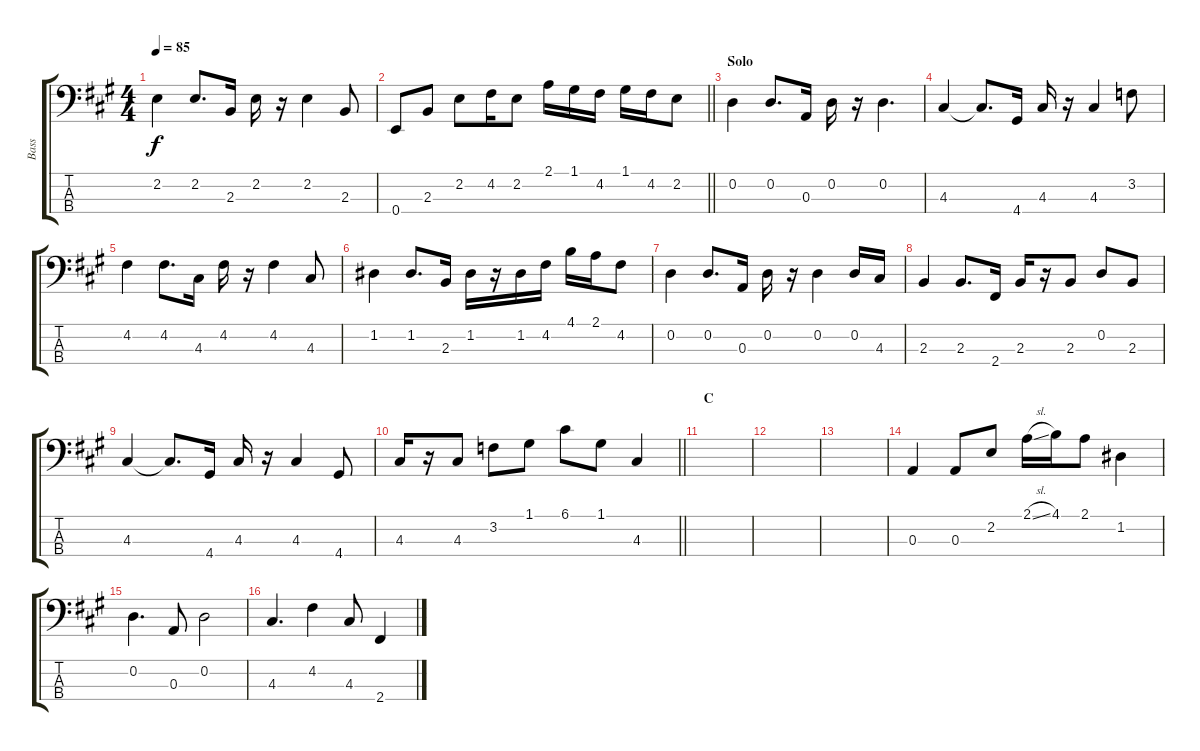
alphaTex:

\track ("Bass" "Bass") {instrument electricbassfinger}
\staff {score tabs}
\tuning (G2 D2 A1 E1) {hide}
\ts (4 4)
\tempo 85
\clef f4
\ks a
2.2.4{dy f} 2.2.8{d} 2.3.16 2.2.16 r.16 2.2.4 2.3.8 |
\barLineRight lightlight
0.4.8 2.3.8 2.2.8 4.2.16 2.2.8 2.1.16 1.1.16 4.2.16 1.1.16 4.2.16 2.2.8 |
\section ("" "Solo")
0.2.4 0.2.8{d} 0.3.16 0.2.16 r.16 0.2.4{d} |
4.3.4 4.3{t}.8{d} 4.4.16 4.3.16 r.16 4.3.4 3.2.8 |
4.2.4 4.2.8{d} 4.3.16 4.2.16 r.16 4.2.4 4.3.8 |
1.2.4 1.2.8{d} 2.3.16 1.2.16 r.16 1.2.16 4.2.16 4.1.16 2.1.16 4.2.8 |
0.2.4 0.2.8{d} 0.3.16 0.2.16 r.16 0.2.4 0.2.16 4.3.16 |
2.3.4 2.3.8{d} 2.4.16 2.3.16 r.16 2.3.8 0.2.8 2.3.8 |
4.3.4 4.3{t}.8{d} 4.4.16 4.3.16 r.16 4.3.4 4.4.8 |
\barLineRight lightlight
4.3.16 r.16 4.3.8 3.2.8 1.1.8 6.1.8 1.1.8 4.3.4 |
\section ("" "C")
|
|
|
0.3.4 0.3.8 2.2.8 2.1{sl}.16 4.1.16 2.1.8 1.2.4 |
0.2.4{d} 0.3.8 0.2.2 |
4.3.4{d} 4.2.4 4.3.8 2.4.4
